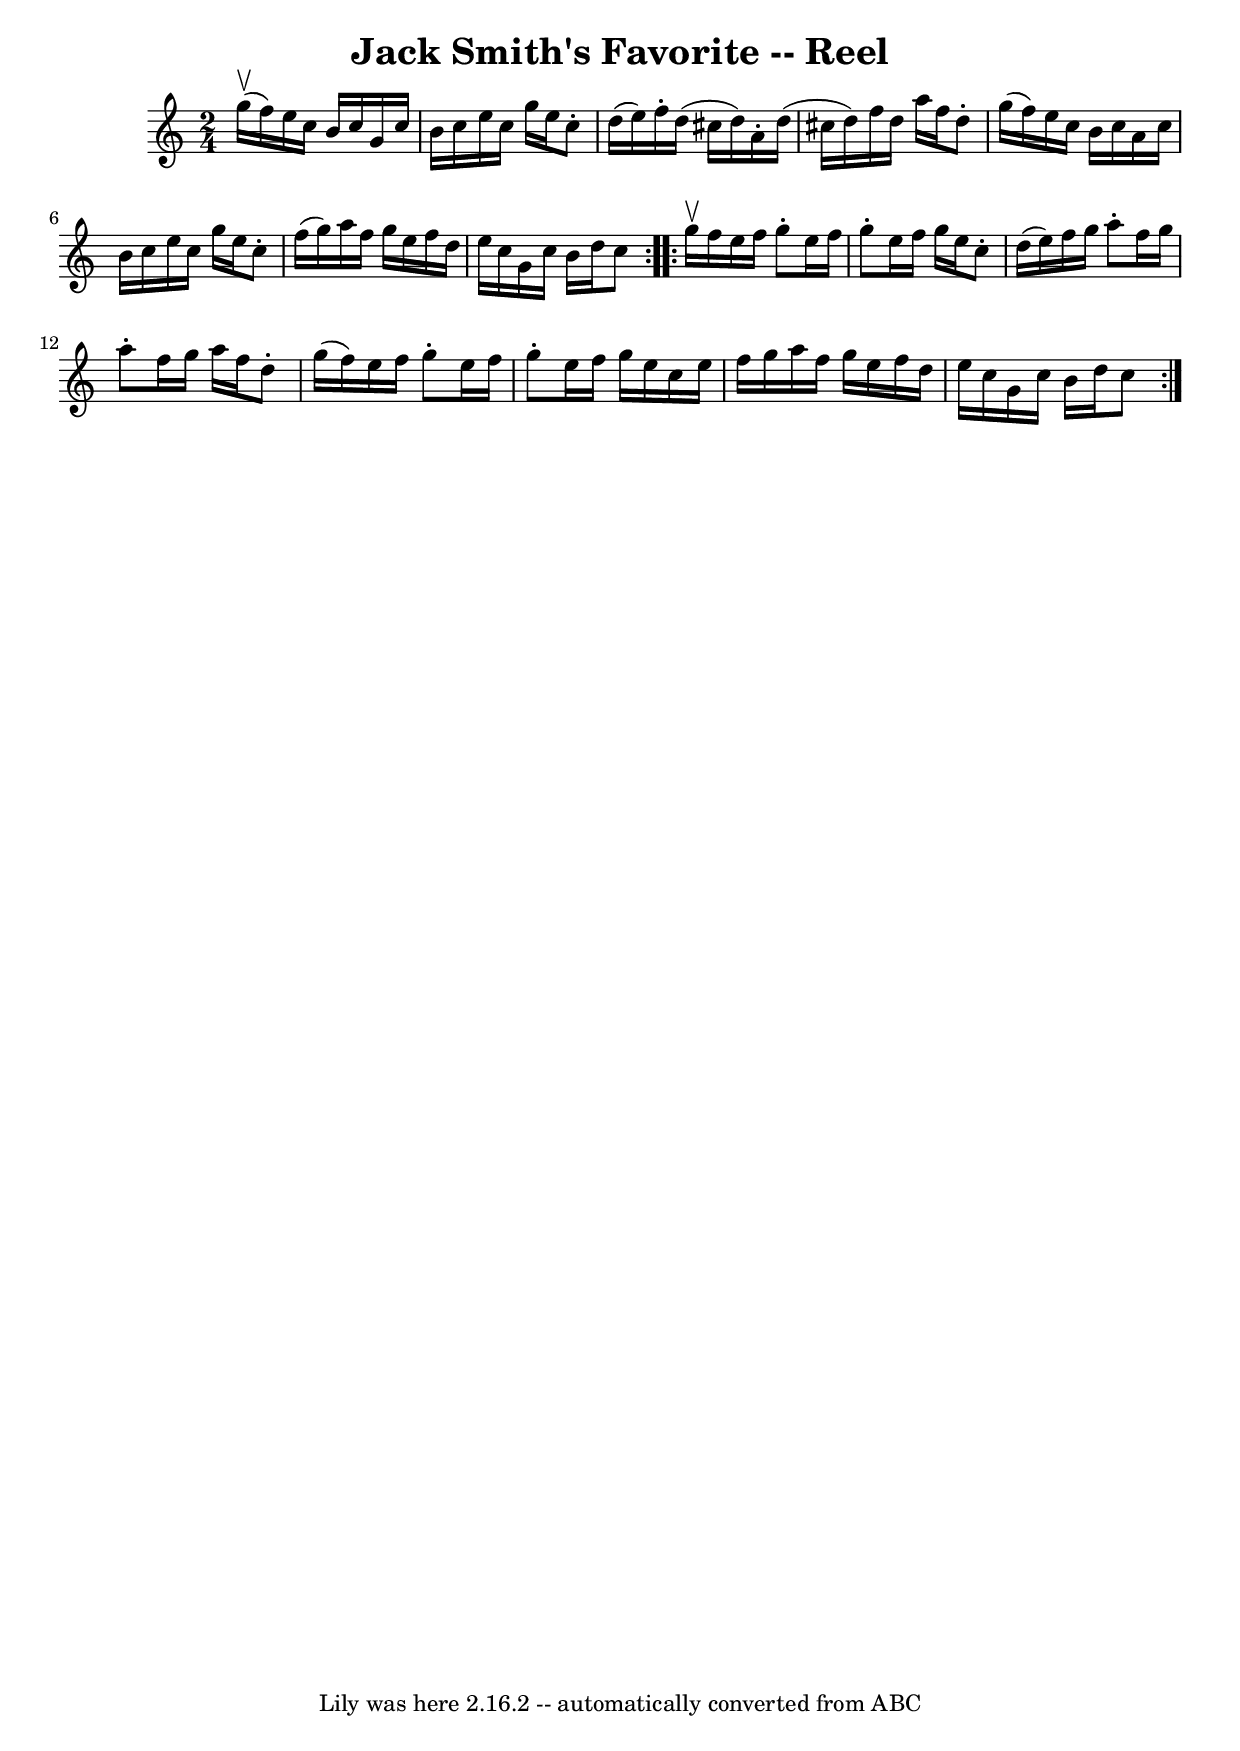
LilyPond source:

\version "2.16.2"
\include "Mammoth.ily"
\header {
  %% book = "Ryan's Mammoth Collection"
  crossRefNumber = "1"
  footnotes = "\\\\307"
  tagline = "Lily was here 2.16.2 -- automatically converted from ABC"
  title = "Jack Smith's Favorite -- Reel"

}
voicedefault =  {



  \repeat volta 2 {

    \time 2/4 
    \key c \major
 g''16^\upbow(f''16) |
    e''16    
    c''16 b'16 c''16 g'16 c''16 b'16 c''16    |
    e''16    
    c''16 g''16 e''16 c''8 -. d''16 (e''16)   |
    f''16 -.  
    d''16 (cis''16 d''16) a'16 -. d''16 (cis''16 d''16)   
    |
    f''16 d''16 a''16 f''16 d''8 -. g''16 (f''16)   
    |
    e''16 c''16 b'16 c''16 a'16 c''16 b'16 c''16  
    |
    e''16 c''16 g''16 e''16 c''8 -. f''16 (g''16)  
    |
    a''16 f''16 g''16 e''16 f''16 d''16 e''16    
    c''16    |
    g'16 c''16 b'16 d''16 c''8  
  }     

  \repeat volta 2 {
    g''16^\upbow f''16  |
    e''16 f''16 g''8 
    -. e''16 f''16 g''8 -.   |
    e''16 f''16 g''16 e''16    
    c''8 -. d''16 (e''16)   |
    f''16 g''16 a''8 -. f''16    
    g''16 a''8 -.   |
    f''16 g''16 a''16 f''16 d''8 -.   
    g''16 (f''16)   |
    e''16 f''16 g''8 -. e''16 f''16   
    g''8 -.   |
    e''16 f''16 g''16 e''16 c''16 e''16    
    f''16 g''16    |
    a''16 f''16 g''16 e''16 f''16 d''16 
    e''16 c''16    |
    g'16 c''16 b'16 d''16 c''8  
  }   

}

\score{
  <<

    \context Staff="default"
    {
      \voicedefault 
      
    }

  >>
  \layout {
    
  }
  \midi {
  }

}
